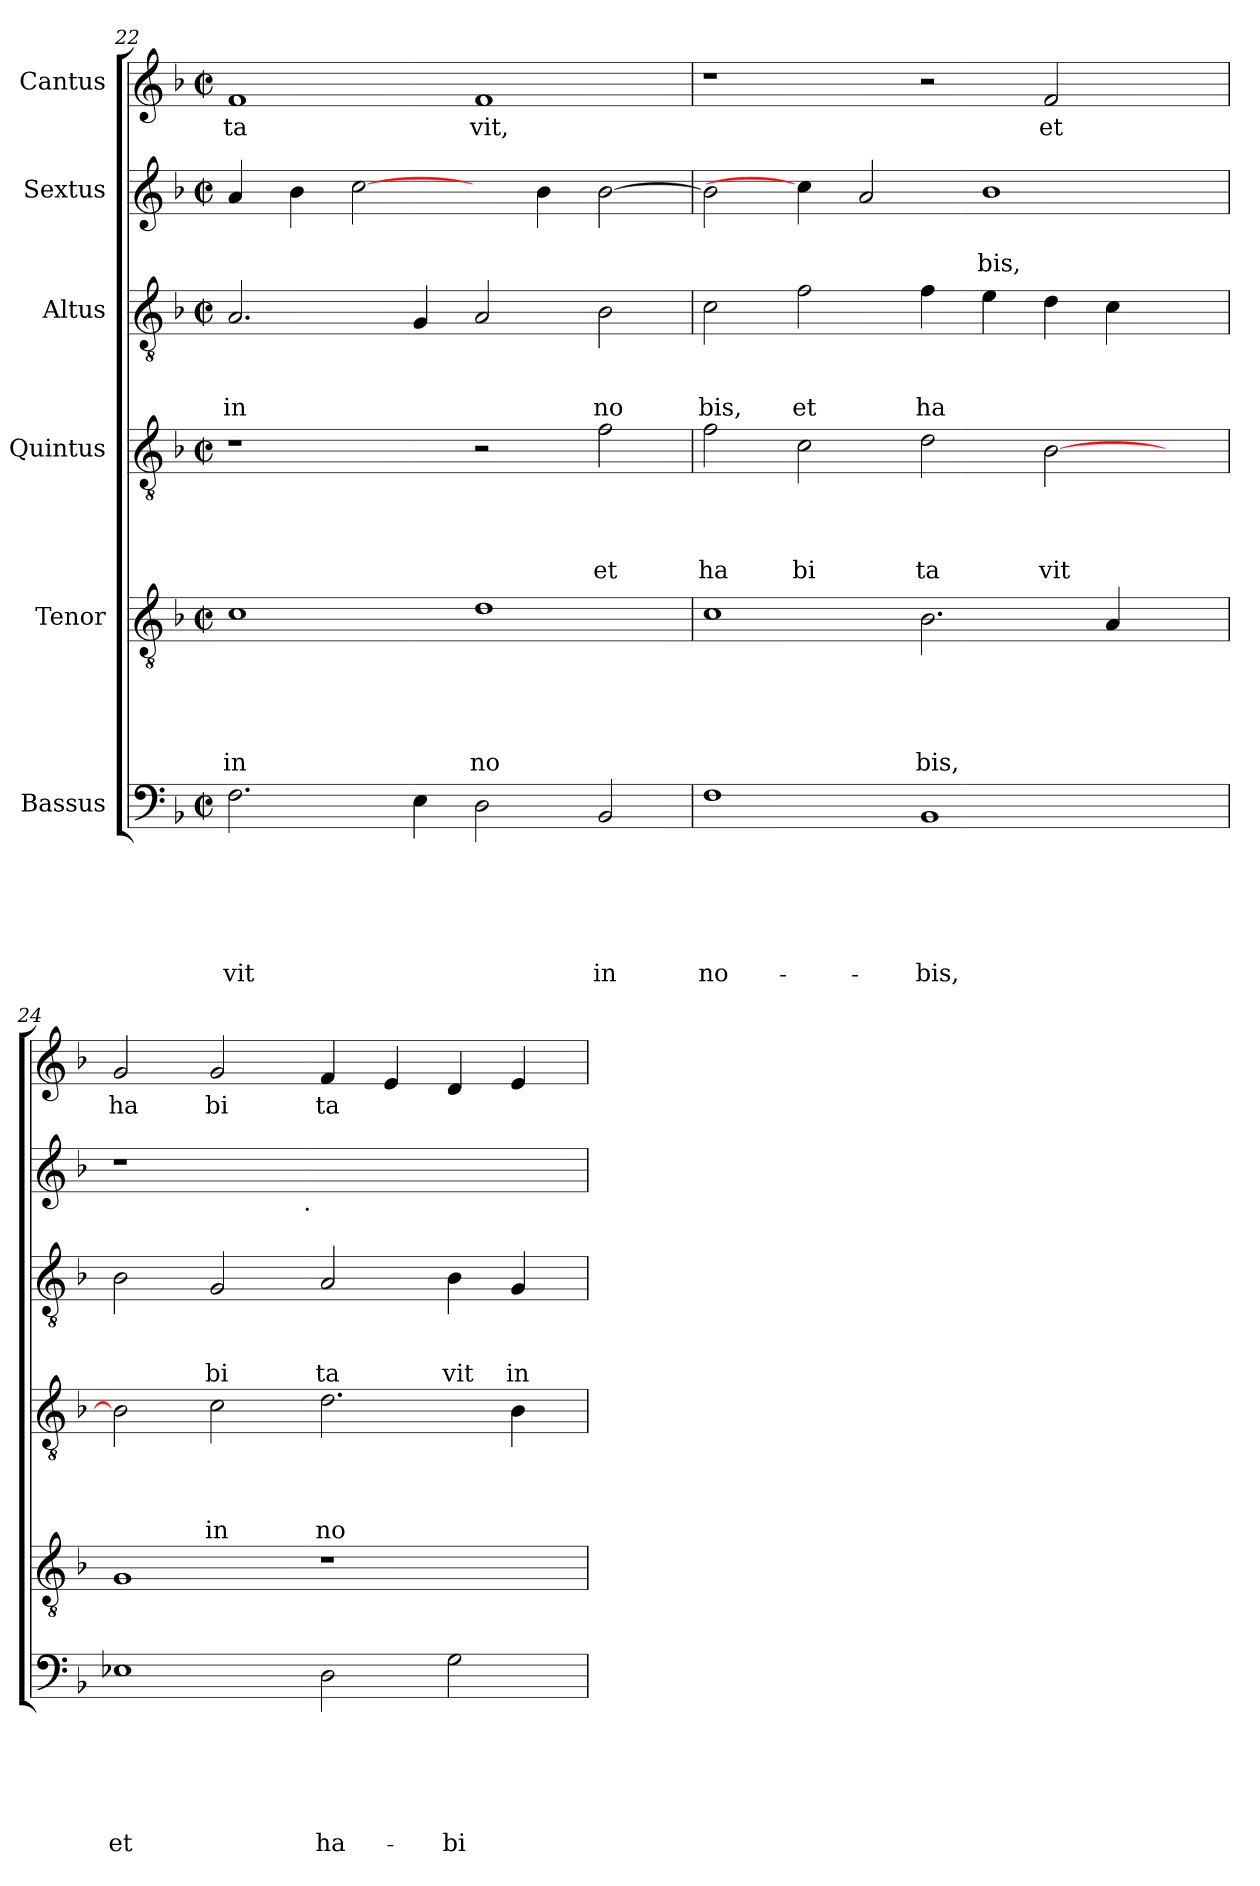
**kern	**text	**text	**text	**text	**text	**text	**kern	**text	**text	**text	**text	**text	**kern	**text	**text	**text	**text	**kern	**text	**text	**text	**kern	**text	**text	**kern	**text
*part6	*part6	*part6	*part6	*part6	*part6	*part6	*part5	*part5	*part5	*part5	*part5	*part5	*part4	*part4	*part4	*part4	*part4	*part3	*part3	*part3	*part3	*part2	*part2	*part2	*part1	*part1
*staff6	*staff6	*staff6	*staff6	*staff6	*staff6	*staff6	*staff5	*staff5	*staff5	*staff5	*staff5	*staff5	*staff4	*staff4	*staff4	*staff4	*staff4	*staff3	*staff3	*staff3	*staff3	*staff2	*staff2	*staff2	*staff1	*staff1
*I"Bassus	*	*	*	*	*	*	*I"Tenor	*	*	*	*	*	*I"Quintus	*	*	*	*	*I"Altus	*	*	*	*I"Sextus	*	*	*I"Cantus	*
*clefF4	*	*	*	*	*	*	*clefGv2	*	*	*	*	*	*clefGv2	*	*	*	*	*clefGv2	*	*	*	*clefG2	*	*	*clefG2	*
*k[b-]	*	*	*	*	*	*	*k[b-]	*	*	*	*	*	*k[b-]	*	*	*	*	*k[b-]	*	*	*	*k[b-]	*	*	*k[b-]	*
*F:	*	*	*	*	*	*	*F:	*	*	*	*	*	*F:	*	*	*	*	*F:	*	*	*	*F:	*	*	*F:	*
*M2/2	*	*	*	*	*	*	*M2/2	*	*	*	*	*	*M2/2	*	*	*	*	*M2/2	*	*	*	*M2/2	*	*	*M2/2	*
*met(c|)	*	*	*	*	*	*	*met(c|)	*	*	*	*	*	*met(c|)	*	*	*	*	*met(c|)	*	*	*	*met(c|)	*	*	*met(c|)	*
=22	=22	=22	=22	=22	=22	=22	=22	=22	=22	=22	=22	=22	=22	=22	=22	=22	=22	=22	=22	=22	=22	=22	=22	=22	=22	=22
!	!	!	!	!	!	!LO:LY:b	!	!	!	!	!	!LO:LY:b	!	!	!	!	!	!	!	!	!LO:LY:b	!	!	!	!	!LO:LY:b
2.F\	.	.	.	.	.	-vit	1c	.	.	.	.	in	1r	.	.	.	.	2.A/	.	.	in	4a/	.	.	1f	ta
.	.	.	.	.	.	.	.	.	.	.	.	.	.	.	.	.	.	.	.	.	.	4b-\	.	.	.	.
.	.	.	.	.	.	.	.	.	.	.	.	.	.	.	.	.	.	.	.	.	.	[2cc\	.	.	.	.
4E\	.	.	.	.	.	.	.	.	.	.	.	.	.	.	.	.	.	4G/	.	.	.	.	.	.	.	.
!	!	!	!	!	!	!	!	!	!	!	!	!LO:LY:b	!	!	!	!	!	!	!	!	!	!	!	!	!	!LO:LY:b
2D\	.	.	.	.	.	.	1d	.	.	.	.	no	2r	.	.	.	.	2A/	.	.	.	4ryy	.	.	1f	vit,
.	.	.	.	.	.	.	.	.	.	.	.	.	.	.	.	.	.	.	.	.	.	4b-\	.	.	.	.
!	!	!	!	!	!	!LO:LY:b	!	!	!	!	!	!	!	!	!	!	!LO:LY:b	!	!	!	!LO:LY:b	!	!	!	!	!
2BB-/	.	.	.	.	.	in	.	.	.	.	.	.	2f\	.	.	.	et	2B-\	.	.	no	[>2b-\	.	.	.	.
=23	=23	=23	=23	=23	=23	=23	=23	=23	=23	=23	=23	=23	=23	=23	=23	=23	=23	=23	=23	=23	=23	=23	=23	=23	=23	=23
!	!	!	!	!	!	!LO:LY:b	!	!	!	!	!	!	!	!	!	!	!LO:LY:b	!	!	!	!LO:LY:b	!	!	!	!	!
1F	.	.	.	.	.	no-	1c	.	.	.	.	.	2f\	.	.	.	ha	2c\	.	.	bis,	2b-\]	.	.	1r	.
!	!	!	!	!	!	!	!	!	!	!	!	!	!	!	!	!	!LO:LY:b	!	!	!	!LO:LY:b	!	!	!	!	!
.	.	.	.	.	.	.	.	.	.	.	.	.	2c\	.	.	.	bi	2f\	.	.	et	4cc\]	.	.	.	.
.	.	.	.	.	.	.	.	.	.	.	.	.	.	.	.	.	.	.	.	.	.	2a/	.	.	.	.
!	!	!	!	!	!	!LO:LY:b	!	!	!	!	!	!LO:LY:b	!	!	!	!	!LO:LY:b	!	!	!	!LO:LY:b	!	!	!	!	!
1BB-	.	.	.	.	.	-bis,	2.B-\	.	.	.	.	bis,	2d\	.	.	.	ta	4f\	.	.	ha	.	.	.	2r	.
!	!	!	!	!	!	!	!	!	!	!	!	!	!	!	!	!	!	!	!	!	!	!	!	!LO:LY:b	!	!
.	.	.	.	.	.	.	.	.	.	.	.	.	.	.	.	.	.	4e\	.	.	.	1b-	.	bis,	.	.
!	!	!	!	!	!	!	!	!	!	!	!	!	!	!	!	!	!LO:LY:b	!	!	!	!	!	!	!	!	!LO:LY:b
.	.	.	.	.	.	.	.	.	.	.	.	.	[>2B-\	.	.	.	vit	4d\	.	.	.	.	.	.	2f/	et
.	.	.	.	.	.	.	4A/	.	.	.	.	.	.	.	.	.	.	4c\	.	.	.	.	.	.	.	.
4ryy	.	.	.	.	.	.	4ryy	.	.	.	.	.	4ryy	.	.	.	.	4ryy	.	.	.	.	.	.	4ryy	.
=24	=24	=24	=24	=24	=24	=24	=24	=24	=24	=24	=24	=24	=24	=24	=24	=24	=24	=24	=24	=24	=24	=24	=24	=24	=24	=24
!	!	!	!	!	!	!LO:LY:b	!	!	!	!	!	!	!	!	!	!	!	!	!	!	!	!	!	!	!	!LO:LY:b
*	*	*	*	*	*	*	*	*	*	*	*	*	*	*	*	*	*	*	*	*	*	*^	*	*	*	*
1E-X	.	.	.	.	.	et	1G	.	.	.	.	.	2B-\]	.	.	.	.	2B-\	.	.	.	1r	2ryy	.	.	2g/	ha
!	!	!	!	!	!	!	!	!	!	!	!	!	!	!	!	!	!LO:LY:b	!	!	!	!LO:LY:b	!	!	!	!	!	!LO:LY:b
.	.	.	.	.	.	.	.	.	.	.	.	.	2c\	.	.	.	in	2G/	.	.	bi	.	4...ryy	.	.	2g/	bi
!	!	!	!	!	!	!	!	!	!	!	!	!	!	!	!	!	!	!	!	!	!	!	!LO:TX:b:t=.	!	!	!	!
.	.	.	.	.	.	.	.	.	.	.	.	.	.	.	.	.	.	.	.	.	.	.	1ryy	.	.	.	.
!	!	!	!	!	!	!LO:LY:b	!	!	!	!	!	!	!	!	!	!	!LO:LY:b	!	!	!	!LO:LY:b	!	!	!	!	!	!LO:LY:b
2D\	.	.	.	.	.	ha-	1r	.	.	.	.	.	2.d\	.	.	.	no	2A/	.	.	ta	1ryy	.	.	.	4f/	ta
.	.	.	.	.	.	.	.	.	.	.	.	.	.	.	.	.	.	.	.	.	.	.	.	.	.	4e/	.
!	!	!	!	!	!	!LO:LY:b	!	!	!	!	!	!	!	!	!	!	!	!	!	!	!LO:LY:b	!	!	!	!	!	!
2G\	.	.	.	.	.	-bi-	.	.	.	.	.	.	.	.	.	.	.	4B-\	.	.	vit	.	.	.	.	4d/	.
!	!	!	!	!	!	!	!	!	!	!	!	!	!	!	!	!	!	!	!	!	!LO:LY:b	!	!	!	!	!	!
.	.	.	.	.	.	.	.	.	.	.	.	.	4B-\	.	.	.	.	4G/	.	.	in	.	.	.	.	4e/	.
.	.	.	.	.	.	.	.	.	.	.	.	.	.	.	.	.	.	.	.	.	.	.	32ryy	.	.	.	.
*	*	*	*	*	*	*	*	*	*	*	*	*	*	*	*	*	*	*	*	*	*	*v	*v	*	*	*	*
=	=	=	=	=	=	=	=	=	=	=	=	=	=	=	=	=	=	=	=	=	=	=	=	=	=	=
*-	*-	*-	*-	*-	*-	*-	*-	*-	*-	*-	*-	*-	*-	*-	*-	*-	*-	*-	*-	*-	*-	*-	*-	*-	*-	*-
